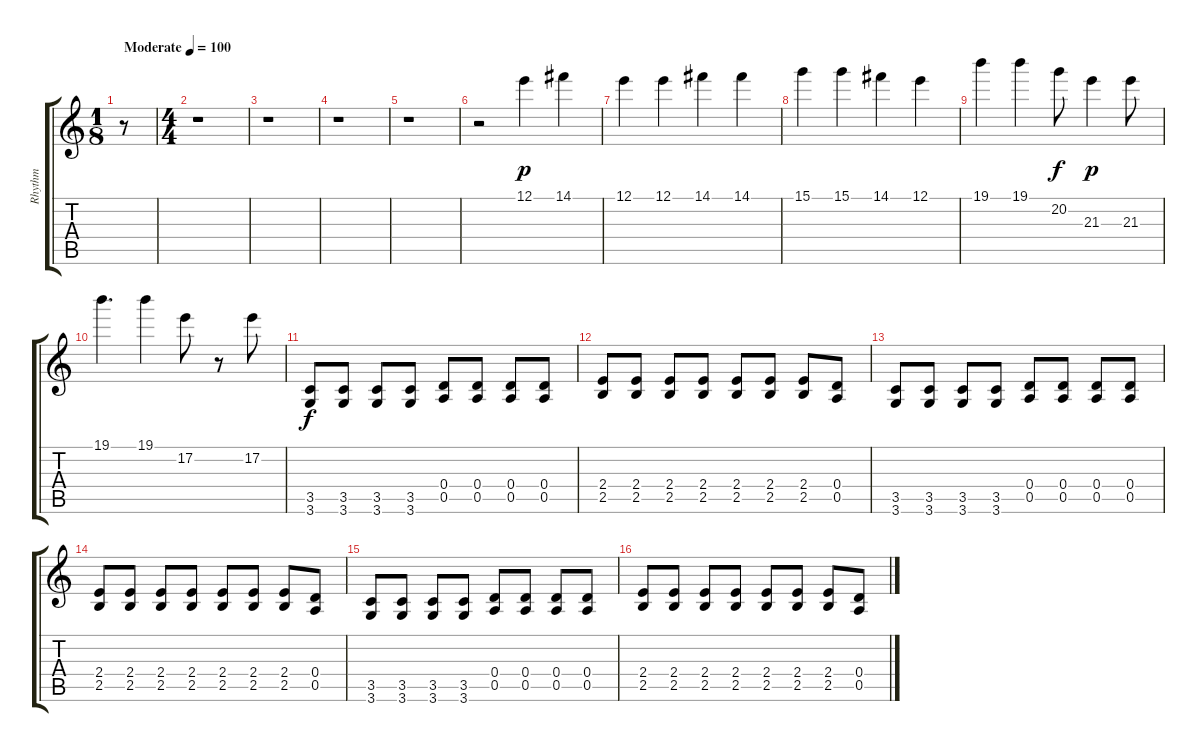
\track ("Rhythm" "Rhythm") {instrument acousticguitarsteel}
\staff {score tabs}
\tuning (E4 B3 G3 D3 A2 E2) {hide}
\ts (1 8)
\tempo (100 "Moderate")
\clef g2
\ks c
r.8{dy p instrument acousticguitarsteel} |
\ts (4 4)
r.1 |
r.1 |
r.1 |
r.1 |
r.2 12.1.4{volume 5 instrument overdrivenguitar} 14.1.4 |
12.1.4 12.1.4 14.1.4 14.1.4 |
15.1.4 15.1.4 14.1.4 12.1.4 |
19.1.4 19.1.4 20.2.8{dy f} 21.3.4{dy p} 21.3.8 |
19.1.4{d} 19.1.4 17.2.8 r.8 17.2.8 |
(3.5 3.6).8{dy f volume 12 instrument overdrivenguitar} (3.5 3.6).8 (3.5 3.6).8 (3.5 3.6).8 (0.4 0.5).8 (0.4 0.5).8 (0.4 0.5).8 (0.4 0.5).8 |
(2.4 2.5).8 (2.4 2.5).8 (2.4 2.5).8 (2.4 2.5).8 (2.4 2.5).8 (2.4 2.5).8 (2.4 2.5).8 (0.4 0.5).8 |
(3.5 3.6).8 (3.5 3.6).8 (3.5 3.6).8 (3.5 3.6).8 (0.4 0.5).8 (0.4 0.5).8 (0.4 0.5).8 (0.4 0.5).8 |
(2.4 2.5).8 (2.4 2.5).8 (2.4 2.5).8 (2.4 2.5).8 (2.4 2.5).8 (2.4 2.5).8 (2.4 2.5).8 (0.4 0.5).8 |
(3.5 3.6).8 (3.5 3.6).8 (3.5 3.6).8 (3.5 3.6).8 (0.4 0.5).8 (0.4 0.5).8 (0.4 0.5).8 (0.4 0.5).8 |
(2.4 2.5).8 (2.4 2.5).8 (2.4 2.5).8 (2.4 2.5).8 (2.4 2.5).8 (2.4 2.5).8 (2.4 2.5).8 (0.4 0.5).8
